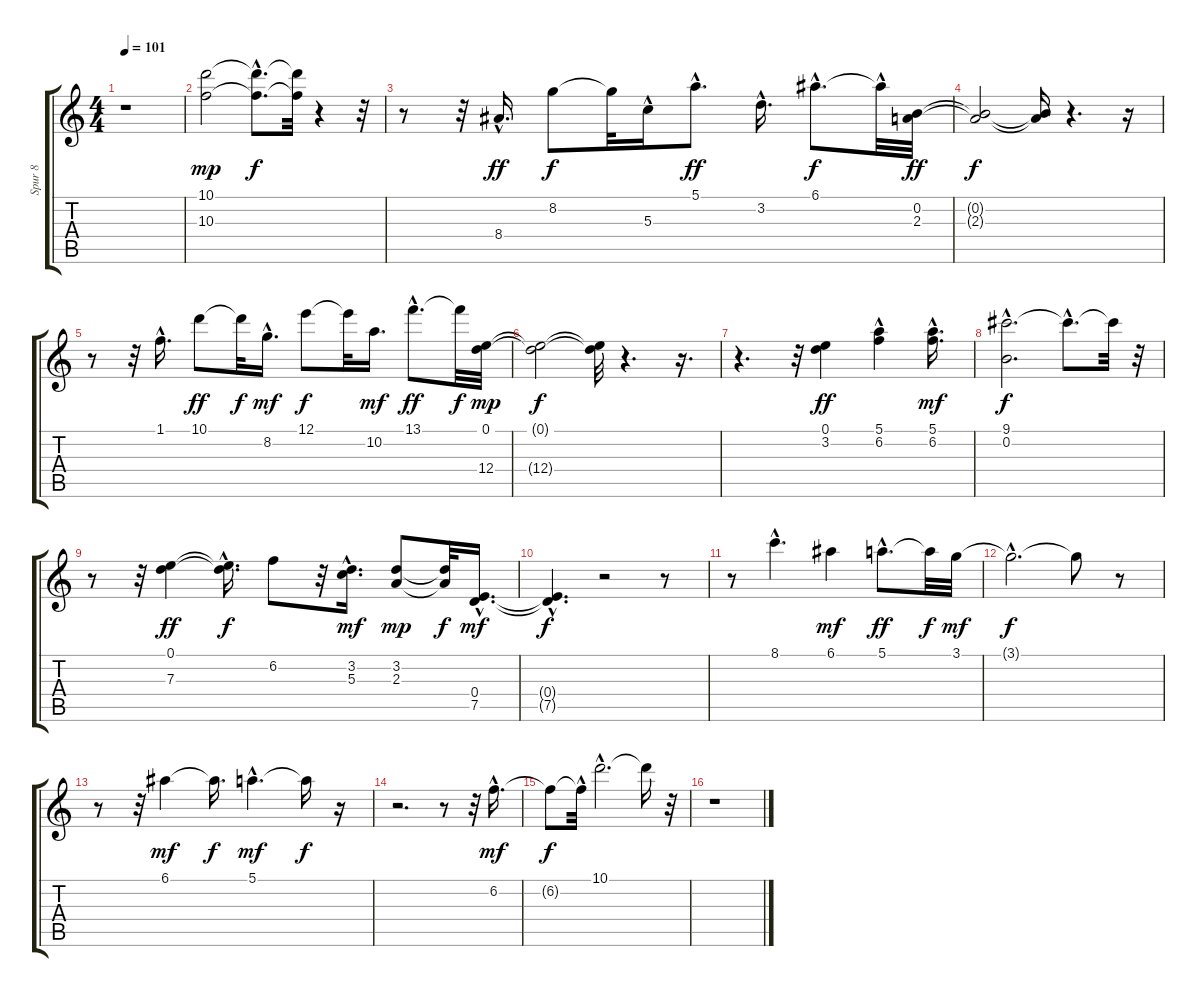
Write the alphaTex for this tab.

\track ("Spur 8" "Spur 8") {instrument electricguitarjazz}
\staff {score tabs}
\tuning (E4 B3 G3 D3 A2 E2) {hide}
\ts (4 4)
\tempo 101
\clef g2
\ks c
r.1{dy mp} |
(10.1 10.3).2 (10.1{hac t} 10.3{hac t}).8{d dy f} (10.1{t} 10.3{t}).32 r.4 r.32 |
r.8 r.32 8.4{hac}.16{d dy ff} 8.2.8{dy f} 8.2{t}.32 5.3{hac}.16 5.1{hac}.8{d dy ff} 3.2{hac}.16{d} 6.1{hac}.8{d dy f} 6.1{hac t}.32 (0.2 2.3).32{dy ff} |
(0.2{t} 2.3{t}).2{dy f} (0.2{t} 2.3{t}).16 r.4{d} r.16 |
r.8 r.32 1.1{hac}.16{d} 10.1.8{dy ff} 10.1{t}.32{dy f} 8.2{hac}.16{d dy mf} 12.1.8{dy f} 12.1{t}.32 10.2.16{d dy mf} 13.1{hac}.8{d dy ff} 13.1{t}.32{dy f} (0.1 12.4).32{dy mp} |
(0.1{t} 12.4{t}).2{dy f} (0.1{t} 12.4{t}).32 r.4{d} r.16{d} |
r.4{d} r.32 (0.1 3.2).4{dy ff} (5.1 6.2{hac}).4 (5.1{hac} 6.2{hac}).16{d dy mf} |
(9.1{hac} 0.2).2{d dy f} 9.1{hac t}.8{d} 9.1{t}.32 r.32 |
r.8 r.32 (0.1 7.3).4{dy ff} (0.1{hac t} 7.3{hac t}).16{d dy f} 6.2.8 r.32 (3.2{hac} 5.3{hac}).16{d dy mf} (3.2 2.3).8{dy mp} (3.2{t} 2.3{t}).32{dy f} (0.4{hac} 7.5{hac}).16{d dy mf} |
(0.4{hac t} 7.5{hac t}).4{d dy f} r.2 r.8 |
r.8 8.1{hac}.4{d} 6.1.4{dy mf} 5.1{hac}.8{d dy ff} 5.1{t}.32{dy f} 3.1.32{dy mf} |
3.1{hac t}.2{d dy f} 3.1{t}.8 r.8 |
r.8 r.32 6.1.4{dy mf} 6.1{t}.16{d dy f} 5.1{hac}.4{d dy mf} 5.1{t}.16{dy f} r.16 |
r.2{d} r.8 r.32 6.2{hac}.16{d dy mf} |
6.2{t}.8{dy f} 6.2{hac t}.32 10.1{hac}.2{d} 10.1{t}.16 r.32 |
r.1
